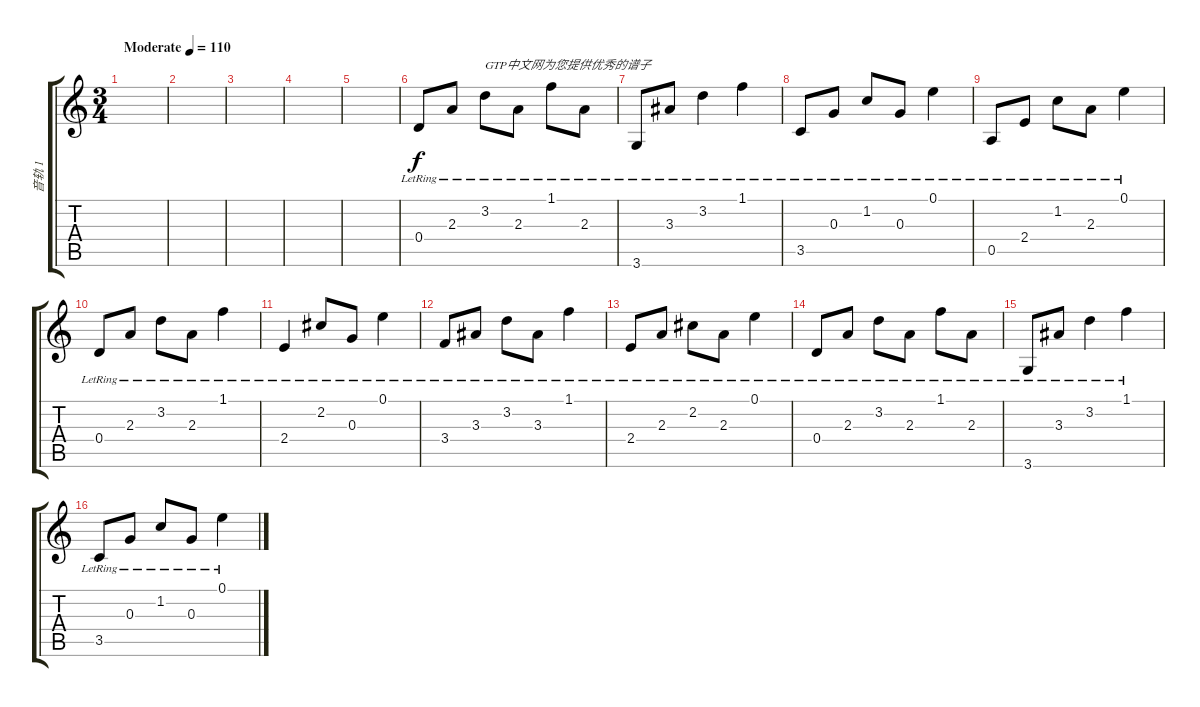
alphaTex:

\track ("音轨 1" "音轨 1") {instrument acousticguitarsteel}
\staff {score tabs}
\tuning (E4 B3 G3 D3 A2 E2) {hide}
\ts (3 4)
\tempo (110 "Moderate")
\clef g2
\ks c
|
|
|
|
|
0.4{lr}.8 2.3{lr}.8 3.2{lr}.8{txt "GTP中文网为您提供优秀的谱子"} 2.3{lr}.8 1.1{lr}.8 2.3{lr}.8 |
3.6{lr}.8 3.3{lr}.8 3.2{lr}.4 1.1{lr}.4 |
3.5{lr}.8 0.3{lr}.8 1.2{lr}.8 0.3{lr}.8 0.1{lr}.4 |
0.5{lr}.8{txt " "} 2.4{lr}.8 1.2{lr}.8 2.3{lr}.8 0.1{lr}.4 |
0.4{lr}.8 2.3{lr}.8 3.2{lr}.8 2.3{lr}.8 1.1{lr}.4 |
2.4{lr}.4 2.2{lr}.8 0.3{lr}.8 0.1{lr}.4 |
3.4{lr}.8 3.3{lr}.8 3.2{lr}.8 3.3{lr}.8 1.1{lr}.4 |
2.4{lr}.8 2.3{lr}.8 2.2{lr}.8 2.3{lr}.8 0.1{lr}.4 |
0.4{lr}.8 2.3{lr}.8 3.2{lr}.8 2.3{lr}.8 1.1{lr}.8 2.3{lr}.8 |
3.6{lr}.8 3.3{lr}.8 3.2{lr}.4 1.1{lr}.4 |
3.5{lr}.8 0.3{lr}.8 1.2{lr}.8 0.3{lr}.8 0.1{lr}.4
